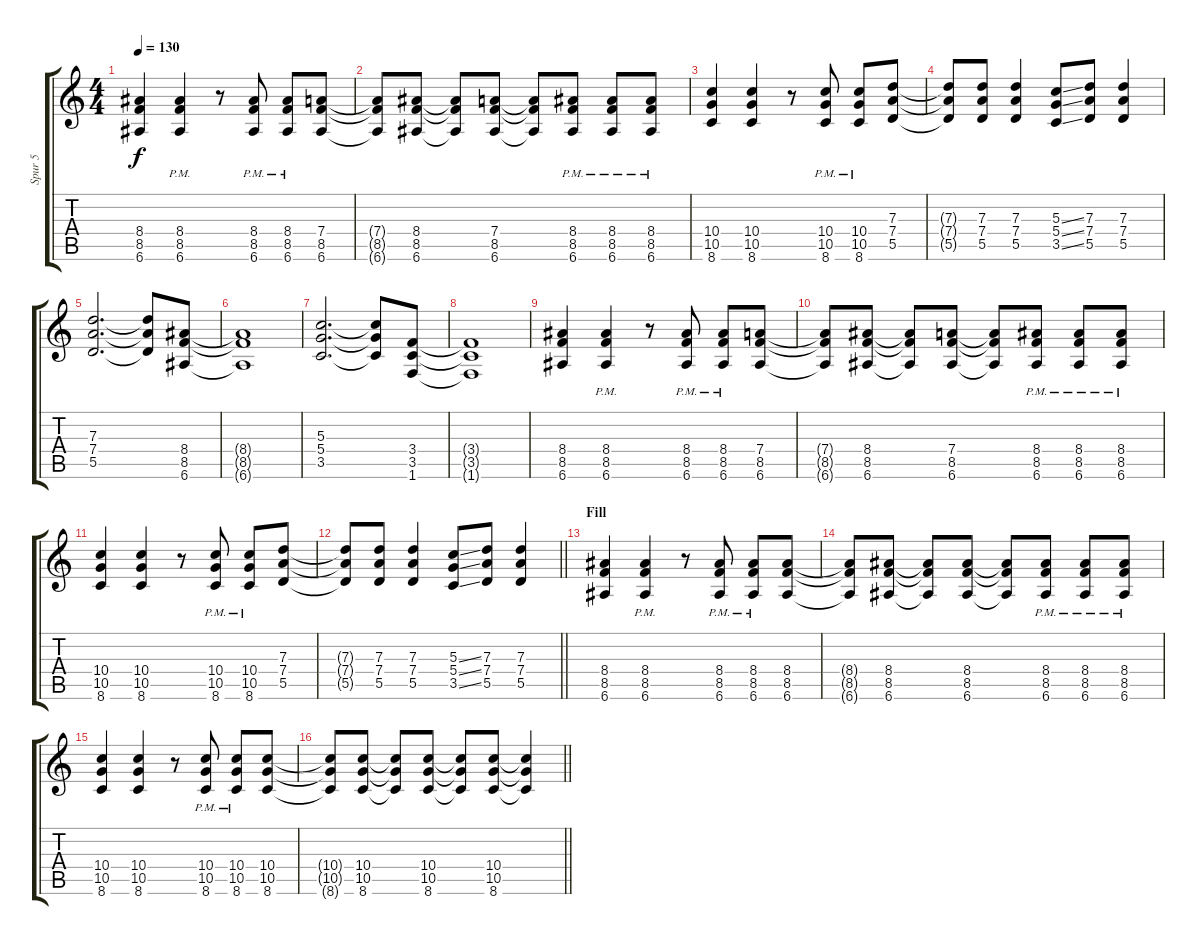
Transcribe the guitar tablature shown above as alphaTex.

\track ("Spur 5" "Spur 5") {instrument distortionguitar}
\staff {score tabs}
\tuning (E4 B3 G3 D3 A2 E2) {hide}
\ts (4 4)
\tempo 130
\clef g2
\ks c
(8.4 8.5 6.6).4{dy f} (8.4{pm} 8.5{pm} 6.6{pm}).4 r.8 (8.4{pm} 8.5{pm} 6.6{pm}).8 (8.4{pm} 8.5{pm} 6.6{pm}).8 (7.4 8.5 6.6).8 |
(7.4{t} 8.5{t} 6.6{t}).8 (8.4 8.5 6.6).8 (8.4{t} 8.5{t} 6.6{t}).8 (7.4 8.5 6.6).8 (7.4{t} 8.5{t} 6.6{t}).8 (8.4{pm} 8.5{pm} 6.6{pm}).8 (8.4{pm} 8.5{pm} 6.6{pm}).8 (8.4{pm} 8.5{pm} 6.6{pm}).8 |
(10.4 10.5 8.6).4 (10.4 10.5 8.6).4 r.8 (10.4{pm} 10.5{pm} 8.6{pm}).8 (10.4{pm} 10.5{pm} 8.6{pm}).8 (7.3 7.4 5.5).8 |
(7.3{t} 7.4{t} 5.5{t}).8 (7.3 7.4 5.5).8 (7.3 7.4 5.5).4 (5.3{ss} 5.4{ss} 3.5{ss}).8 (7.3 7.4 5.5).8 (7.3 7.4 5.5).4 |
(7.3 7.4 5.5).2{d} (7.3{t} 7.4{t} 5.5{t}).8 (8.4 8.5 6.6).8 |
(8.4{t} 8.5{t} 6.6{t}).1 |
(5.3 5.4 3.5).2{d} (5.3{t} 5.4{t} 3.5{t}).8 (3.4 3.5 1.6).8 |
(3.4{t} 3.5{t} 1.6{t}).1 |
(8.4 8.5 6.6).4 (8.4{pm} 8.5{pm} 6.6{pm}).4 r.8 (8.4{pm} 8.5{pm} 6.6{pm}).8 (8.4{pm} 8.5{pm} 6.6{pm}).8 (7.4 8.5 6.6).8 |
(7.4{t} 8.5{t} 6.6{t}).8 (8.4 8.5 6.6).8 (8.4{t} 8.5{t} 6.6{t}).8 (7.4 8.5 6.6).8 (7.4{t} 8.5{t} 6.6{t}).8 (8.4{pm} 8.5{pm} 6.6{pm}).8 (8.4{pm} 8.5{pm} 6.6{pm}).8 (8.4{pm} 8.5{pm} 6.6{pm}).8 |
(10.4 10.5 8.6).4 (10.4 10.5 8.6).4 r.8 (10.4{pm} 10.5{pm} 8.6{pm}).8 (10.4{pm} 10.5{pm} 8.6{pm}).8 (7.3 7.4 5.5).8 |
\barLineRight lightlight
(7.3{t} 7.4{t} 5.5{t}).8 (7.3 7.4 5.5).8 (7.3 7.4 5.5).4 (5.3{ss} 5.4{ss} 3.5{ss}).8 (7.3 7.4 5.5).8 (7.3 7.4 5.5).4 |
\section ("" "Fill ")
(8.4 8.5 6.6).4 (8.4{pm} 8.5{pm} 6.6{pm}).4 r.8 (8.4{pm} 8.5{pm} 6.6{pm}).8 (8.4{pm} 8.5{pm} 6.6{pm}).8 (8.4 8.5 6.6).8 |
(8.4{t} 8.5{t} 6.6{t}).8 (8.4 8.5 6.6).8 (8.4{t} 8.5{t} 6.6{t}).8 (8.4 8.5 6.6).8 (8.4{t} 8.5{t} 6.6{t}).8 (8.4{pm} 8.5{pm} 6.6{pm}).8 (8.4{pm} 8.5{pm} 6.6{pm}).8 (8.4{pm} 8.5{pm} 6.6{pm}).8 |
(10.4 10.5 8.6).4 (10.4 10.5 8.6).4 r.8 (10.4{pm} 10.5{pm} 8.6{pm}).8 (10.4{pm} 10.5{pm} 8.6{pm}).8 (10.4 10.5 8.6).8 |
\barLineRight lightlight
(10.4{t} 10.5{t} 8.6{t}).8 (10.4 10.5 8.6).8 (10.4{t} 10.5{t} 8.6{t}).8 (10.4 10.5 8.6).8 (10.4{t} 10.5{t} 8.6{t}).8 (10.4 10.5 8.6).8 (10.4{t} 10.5{t} 8.6{t}).4
